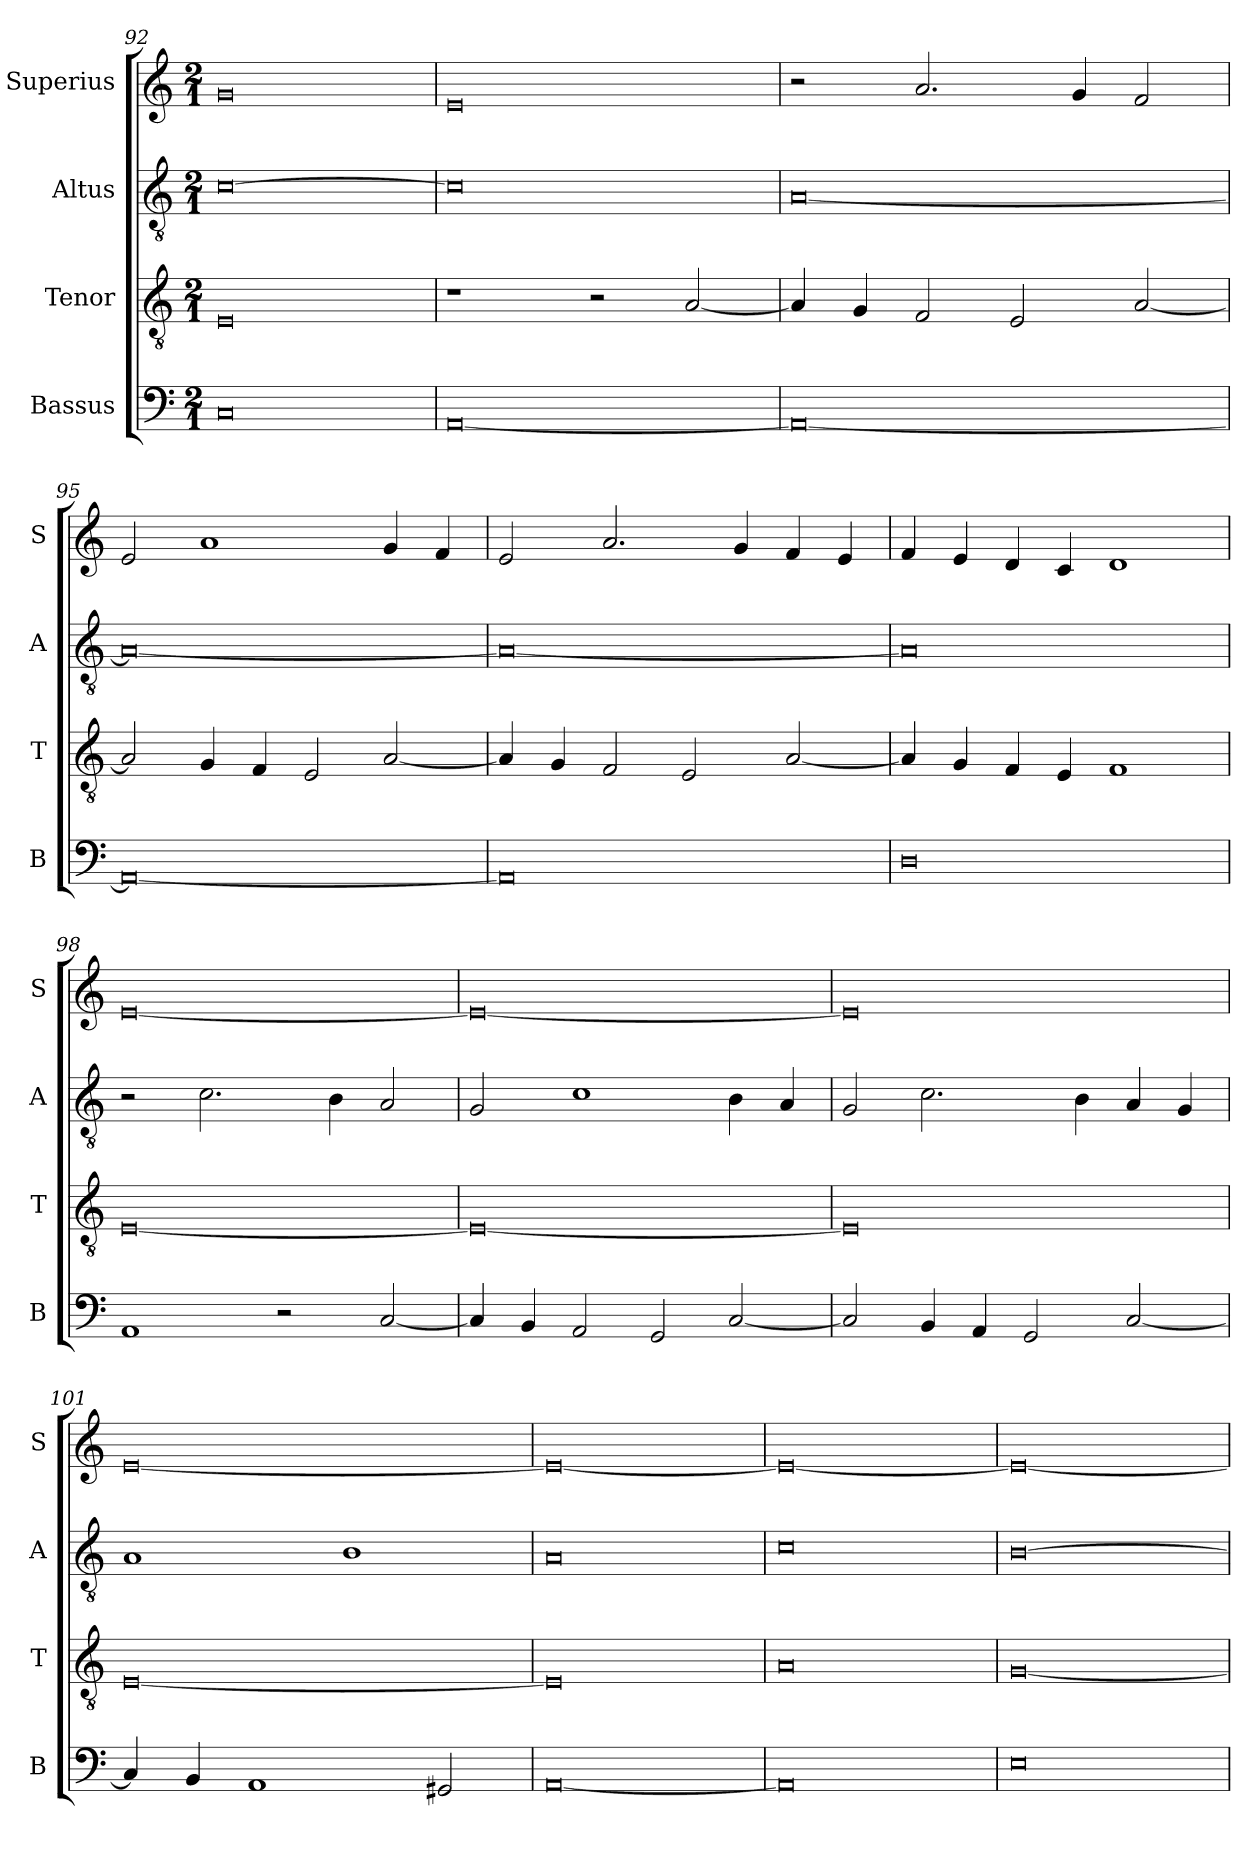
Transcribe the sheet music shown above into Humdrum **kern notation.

**kern	**kern	**kern	**kern
*part4	*part3	*part2	*part1
*staff4	*staff3	*staff2	*staff1
*I"Bassus	*I"Tenor	*I"Altus	*I"Superius
*I'B	*I'T	*I'A	*I'S
*clefF4	*clefGv2	*clefGv2	*clefG2
*k[]	*k[]	*k[]	*k[]
*M2/1	*M2/1	*M2/1	*M2/1
=92	=92	=92	=92
0C	0E	[0c	0g
=93	=93	=93	=93
[0AA	1r	0c]	0e
.	2r	.	.
.	[2A	.	.
=94	=94	=94	=94
0AA_	4A]	[0A	2r
.	4G	.	.
.	2F	.	2.a
.	2E	.	.
.	.	.	4g
.	[2A	.	2f
=95	=95	=95	=95
0AA_	2A]	0A_	2e
.	4G	.	1a
.	4F	.	.
.	2E	.	.
.	[2A	.	4g
.	.	.	4f
=96	=96	=96	=96
0AA]	4A]	0A_	2e
.	4G	.	.
.	2F	.	2.a
.	2E	.	.
.	.	.	4g
.	[2A	.	4f
.	.	.	4e
=97	=97	=97	=97
0D	4A]	0A]	4f
.	4G	.	4e
.	4F	.	4d
.	4E	.	4c
.	1F	.	1d
=98	=98	=98	=98
1AA	[0E	2r	[0e
.	.	2.c	.
2r	.	.	.
.	.	4B	.
[2C	.	2A	.
=99	=99	=99	=99
4C]	0E_	2G	0e_
4BB	.	.	.
2AA	.	1c	.
2GG	.	.	.
[2C	.	4B	.
.	.	4A	.
=100	=100	=100	=100
2C]	0E]	2G	0e]
4BB	.	2.c	.
4AA	.	.	.
2GG	.	.	.
.	.	4B	.
[2C	.	4A	.
.	.	4G	.
=101	=101	=101	=101
4C]	[0E	1A	[0e
4BB	.	.	.
1AA	.	.	.
.	.	1B	.
2GG#X	.	.	.
=102	=102	=102	=102
[0AA	0E]	0A	0e_
=103	=103	=103	=103
0AA]	0A	0c	0e_
=104	=104	=104	=104
0E	[0G	[0B	0e_
=	=	=	=
*-	*-	*-	*-
